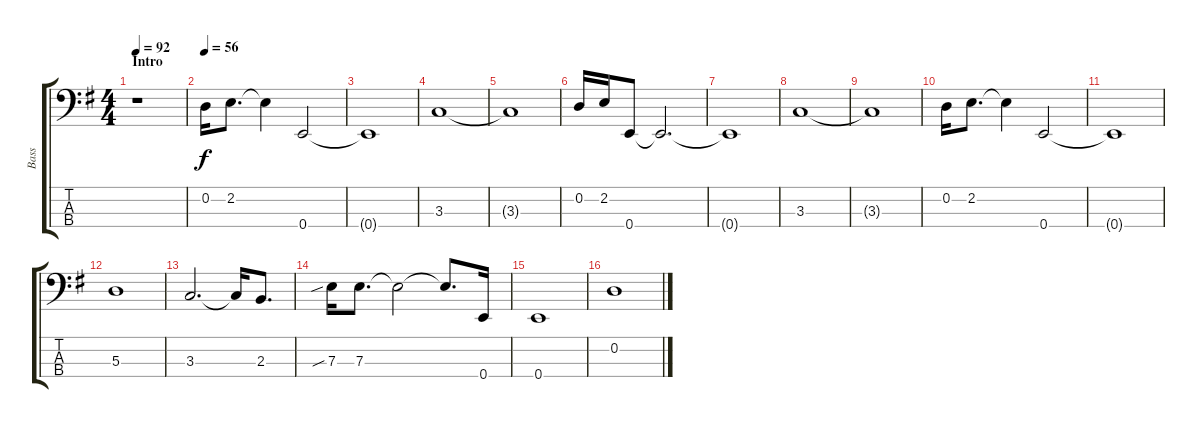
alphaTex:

\track ("Bass" "Bass") {instrument electricbassfinger}
\staff {score tabs}
\tuning (G2 D2 A1 E1) {hide}
\ts (4 4)
\section ("" "Intro")
\tempo 92
\clef f4
\ks eminor
r.1{dy f instrument electricbassfinger} |
\tempo 56
0.2.16 2.2.8{d} 2.2{t}.4 0.4.2 |
0.4{t}.1 |
3.3.1 |
3.3{t}.1 |
0.2.16 2.2.16 0.4.8 0.4{t}.2{d} |
0.4{t}.1 |
3.3.1 |
3.3{t}.1 |
0.2.16 2.2.8{d} 2.2{t}.4 0.4.2 |
0.4{t}.1 |
5.3.1 |
3.3.2{d} 3.3{t}.16 2.3.8{d} |
7.3{sib}.16 7.3.8{d} 7.3{t}.2 7.3{t}.8{d} 0.4.16 |
0.4.1 |
0.2.1
